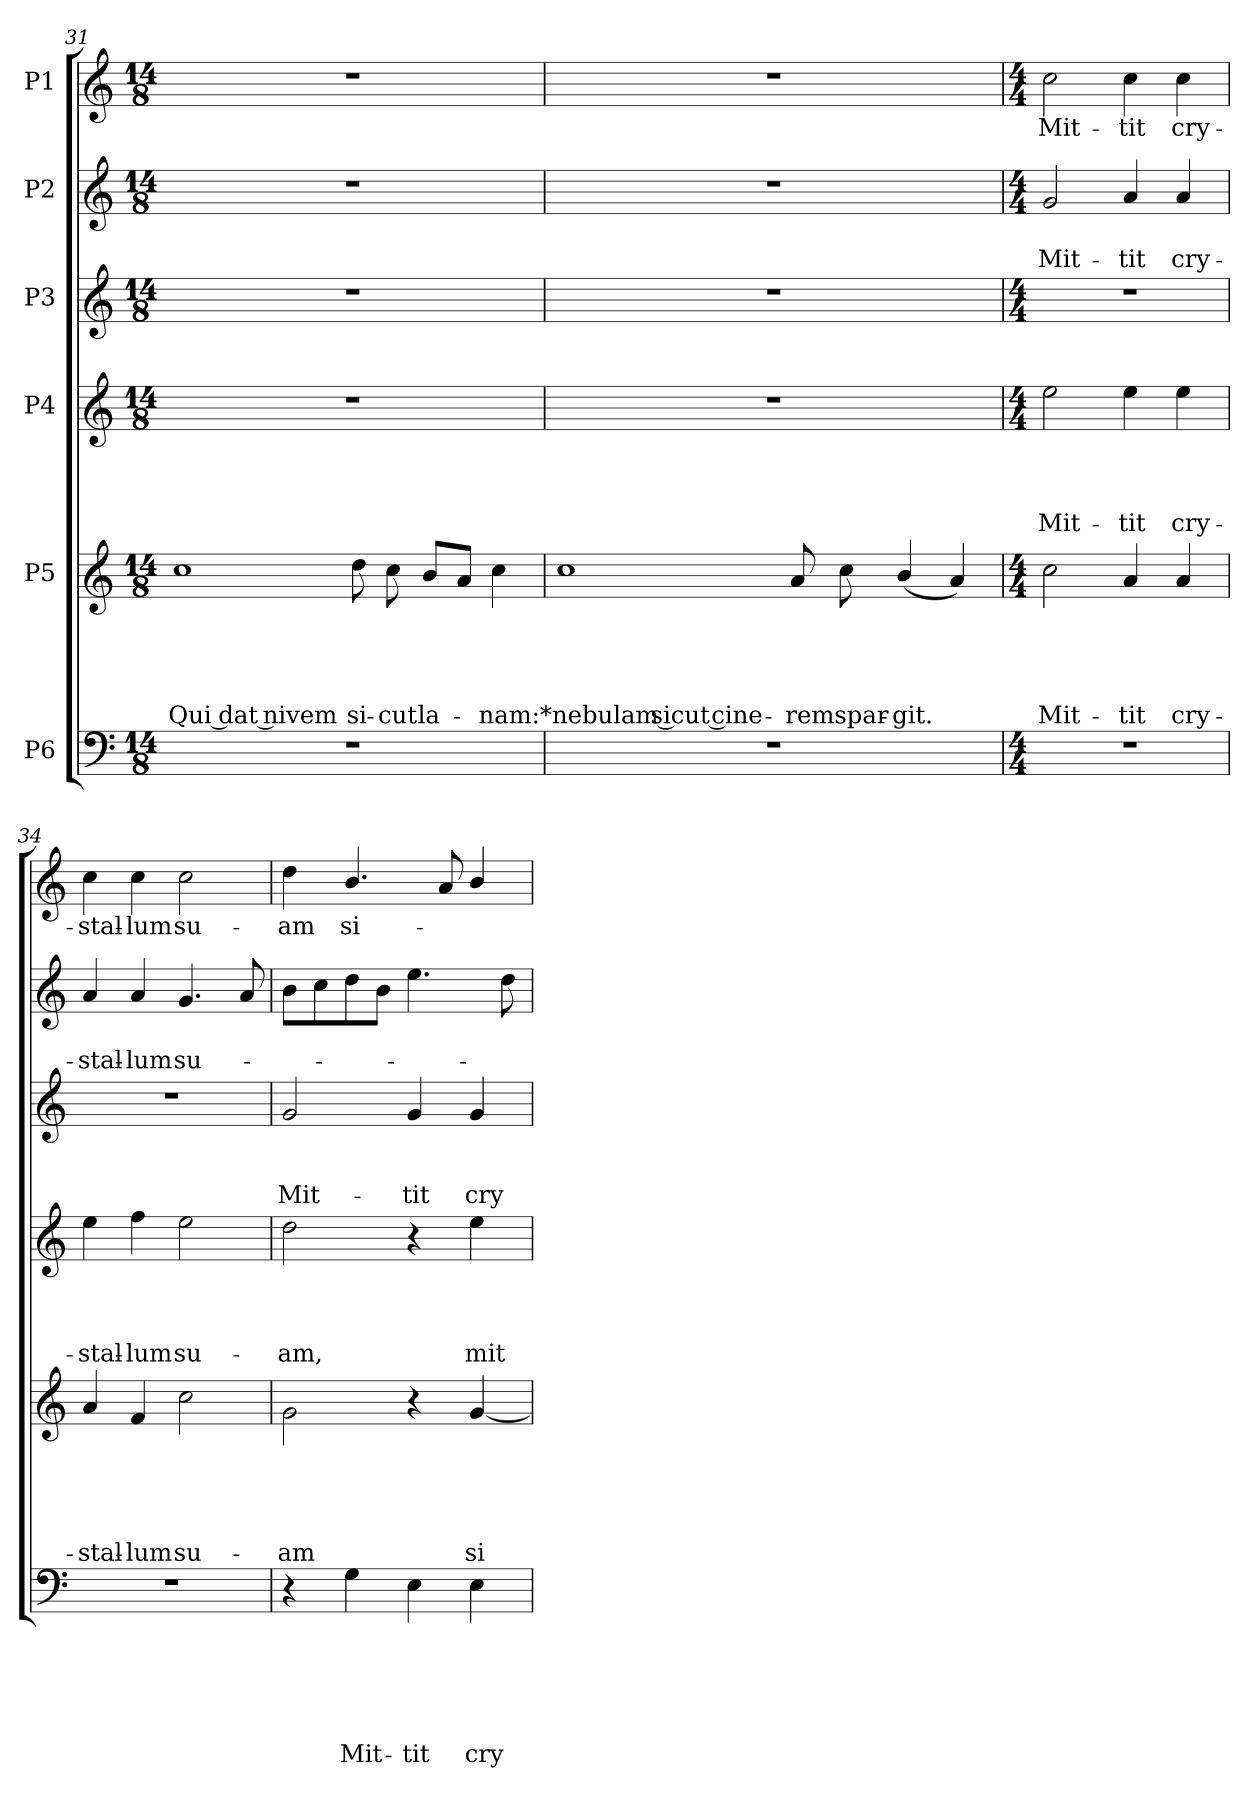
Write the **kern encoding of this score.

**kern	**text	**text	**text	**text	**text	**text	**kern	**text	**text	**text	**text	**text	**kern	**text	**text	**text	**text	**kern	**text	**text	**text	**kern	**text	**text	**kern	**text
*part6	*part6	*part6	*part6	*part6	*part6	*part6	*part5	*part5	*part5	*part5	*part5	*part5	*part4	*part4	*part4	*part4	*part4	*part3	*part3	*part3	*part3	*part2	*part2	*part2	*part1	*part1
*staff6	*staff6	*staff6	*staff6	*staff6	*staff6	*staff6	*staff5	*staff5	*staff5	*staff5	*staff5	*staff5	*staff4	*staff4	*staff4	*staff4	*staff4	*staff3	*staff3	*staff3	*staff3	*staff2	*staff2	*staff2	*staff1	*staff1
*I"P6	*	*	*	*	*	*	*I"P5	*	*	*	*	*	*I"P4	*	*	*	*	*I"P3	*	*	*	*I"P2	*	*	*I"P1	*
!!LO:LB:g=z
*clefF4	*	*	*	*	*	*	*clefG2	*	*	*	*	*	*clefG2	*	*	*	*	*clefG2	*	*	*	*clefG2	*	*	*clefG2	*
*	*	*	*	*	*	*	*ITrd7c12	*	*	*	*	*	*ITrd7c12	*	*	*	*	*	*	*	*	*	*	*	*	*
*k[]	*	*	*	*	*	*	*k[]	*	*	*	*	*	*k[]	*	*	*	*	*k[]	*	*	*	*k[]	*	*	*k[]	*
*C:	*	*	*	*	*	*	*C:	*	*	*	*	*	*C:	*	*	*	*	*C:	*	*	*	*C:	*	*	*C:	*
*M14/8	*	*	*	*	*	*	*M14/8	*	*	*	*	*	*M14/8	*	*	*	*	*M14/8	*	*	*	*M14/8	*	*	*M14/8	*
=31	=31	=31	=31	=31	=31	=31	=31	=31	=31	=31	=31	=31	=31	=31	=31	=31	=31	=31	=31	=31	=31	=31	=31	=31	=31	=31
!LO:N:vis=1	!	!	!	!	!	!	!	!	!	!	!	!LO:LY:b	!LO:N:vis=1	!	!	!	!	!LO:N:vis=1	!	!	!	!LO:N:vis=1	!	!	!LO:N:vis=1	!
1..r	.	.	.	.	.	.	1c	.	.	.	.	Qui dat nivem	1..r	.	.	.	.	1..r	.	.	.	1..r	.	.	1..r	.
!	!	!	!	!	!	!	!	!	!	!	!	!LO:LY:b	!	!	!	!	!	!	!	!	!	!	!	!	!	!
.	.	.	.	.	.	.	8d\	.	.	.	.	si-	.	.	.	.	.	.	.	.	.	.	.	.	.	.
!	!	!	!	!	!	!	!	!	!	!	!	!LO:LY:b	!	!	!	!	!	!	!	!	!	!	!	!	!	!
.	.	.	.	.	.	.	8c\	.	.	.	.	-cut	.	.	.	.	.	.	.	.	.	.	.	.	.	.
!	!	!	!	!	!	!	!	!	!	!	!	!LO:LY:b	!	!	!	!	!	!	!	!	!	!	!	!	!	!
.	.	.	.	.	.	.	8B/L	.	.	.	.	la-	.	.	.	.	.	.	.	.	.	.	.	.	.	.
.	.	.	.	.	.	.	8A/J	.	.	.	.	.	.	.	.	.	.	.	.	.	.	.	.	.	.	.
!	!	!	!	!	!	!	!	!	!	!	!	!LO:LY:b	!	!	!	!	!	!	!	!	!	!	!	!	!	!
.	.	.	.	.	.	.	4c\	.	.	.	.	-nam:*	.	.	.	.	.	.	.	.	.	.	.	.	.	.
=32	=32	=32	=32	=32	=32	=32	=32	=32	=32	=32	=32	=32	=32	=32	=32	=32	=32	=32	=32	=32	=32	=32	=32	=32	=32	=32
!LO:N:vis=1	!	!	!	!	!	!	!	!	!	!	!	!LO:LY:b	!LO:N:vis=1	!	!	!	!	!LO:N:vis=1	!	!	!	!LO:N:vis=1	!	!	!LO:N:vis=1	!
1..r	.	.	.	.	.	.	1c	.	.	.	.	nebulam sicut cine-	1..r	.	.	.	.	1..r	.	.	.	1..r	.	.	1..r	.
!	!	!	!	!	!	!	!	!	!	!	!	!LO:LY:b	!	!	!	!	!	!	!	!	!	!	!	!	!	!
.	.	.	.	.	.	.	8A/	.	.	.	.	-rem	.	.	.	.	.	.	.	.	.	.	.	.	.	.
!	!	!	!	!	!	!	!	!	!	!	!	!LO:LY:b	!	!	!	!	!	!	!	!	!	!	!	!	!	!
.	.	.	.	.	.	.	8c\	.	.	.	.	spar-	.	.	.	.	.	.	.	.	.	.	.	.	.	.
!	!	!	!	!	!	!	!	!	!	!	!	!LO:LY:b	!	!	!	!	!	!	!	!	!	!	!	!	!	!
.	.	.	.	.	.	.	(<4B/	.	.	.	.	-git.	.	.	.	.	.	.	.	.	.	.	.	.	.	.
.	.	.	.	.	.	.	4A/)	.	.	.	.	.	.	.	.	.	.	.	.	.	.	.	.	.	.	.
!!LO:PB:g=z
=33	=33	=33	=33	=33	=33	=33	=33	=33	=33	=33	=33	=33	=33	=33	=33	=33	=33	=33	=33	=33	=33	=33	=33	=33	=33	=33
*M4/4	*	*	*	*	*	*	*M4/4	*	*	*	*	*	*M4/4	*	*	*	*	*M4/4	*	*	*	*M4/4	*	*	*M4/4	*
!	!	!	!	!	!	!	!	!	!	!	!	!LO:LY:b	!	!	!	!	!LO:LY:b	!	!	!	!	!	!	!LO:LY:b	!	!LO:LY:b
1r	.	.	.	.	.	.	2c\	.	.	.	.	Mit-	2e\	.	.	.	Mit-	1r	.	.	.	2g/	.	Mit-	2cc\	Mit-
!	!	!	!	!	!	!	!	!	!	!	!	!LO:LY:b	!	!	!	!	!LO:LY:b	!	!	!	!	!	!	!LO:LY:b	!	!LO:LY:b
.	.	.	.	.	.	.	4A/	.	.	.	.	-tit	4e\	.	.	.	-tit	.	.	.	.	4a/	.	-tit	4cc\	-tit
!	!	!	!	!	!	!	!	!	!	!	!	!LO:LY:b	!	!	!	!	!LO:LY:b	!	!	!	!	!	!	!LO:LY:b	!	!LO:LY:b
.	.	.	.	.	.	.	4A/	.	.	.	.	cry-	4e\	.	.	.	cry-	.	.	.	.	4a/	.	cry-	4cc\	cry-
=34	=34	=34	=34	=34	=34	=34	=34	=34	=34	=34	=34	=34	=34	=34	=34	=34	=34	=34	=34	=34	=34	=34	=34	=34	=34	=34
!	!	!	!	!	!	!	!	!	!	!	!	!LO:LY:b	!	!	!	!	!LO:LY:b	!	!	!	!	!	!	!LO:LY:b	!	!LO:LY:b
1r	.	.	.	.	.	.	4A/	.	.	.	.	-stal-	4e\	.	.	.	-stal-	1r	.	.	.	4a/	.	-stal-	4cc\	-stal-
!	!	!	!	!	!	!	!	!	!	!	!	!LO:LY:b	!	!	!	!	!LO:LY:b	!	!	!	!	!	!	!LO:LY:b	!	!LO:LY:b
.	.	.	.	.	.	.	4F/	.	.	.	.	-lum	4f\	.	.	.	-lum	.	.	.	.	4a/	.	-lum	4cc\	-lum
!	!	!	!	!	!	!	!	!	!	!	!	!LO:LY:b	!	!	!	!	!LO:LY:b	!	!	!	!	!	!	!LO:LY:b	!	!LO:LY:b
.	.	.	.	.	.	.	2c\	.	.	.	.	su-	2e\	.	.	.	su-	.	.	.	.	4.g/	.	su-	2cc\	su-
.	.	.	.	.	.	.	.	.	.	.	.	.	.	.	.	.	.	.	.	.	.	8a/	.	.	.	.
=35	=35	=35	=35	=35	=35	=35	=35	=35	=35	=35	=35	=35	=35	=35	=35	=35	=35	=35	=35	=35	=35	=35	=35	=35	=35	=35
!	!	!	!	!	!	!	!	!	!	!	!	!LO:LY:b	!	!	!	!	!LO:LY:b	!	!	!	!LO:LY:b	!	!	!	!	!LO:LY:b
4r	.	.	.	.	.	.	2G\	.	.	.	.	-am	2d\	.	.	.	-am,	2g/	.	.	Mit-	8b\L	.	.	4dd\	-am
.	.	.	.	.	.	.	.	.	.	.	.	.	.	.	.	.	.	.	.	.	.	8cc\	.	.	.	.
!	!	!	!	!	!	!LO:LY:b	!	!	!	!	!	!	!	!	!	!	!	!	!	!	!	!	!	!	!	!LO:LY:b
4G\	.	.	.	.	.	Mit-	.	.	.	.	.	.	.	.	.	.	.	.	.	.	.	8dd\	.	.	4.b/	si-
.	.	.	.	.	.	.	.	.	.	.	.	.	.	.	.	.	.	.	.	.	.	8b\J	.	.	.	.
!	!	!	!	!	!	!LO:LY:b	!	!	!	!	!	!	!	!	!	!	!	!	!	!	!LO:LY:b	!	!	!	!	!
4E\	.	.	.	.	.	-tit	4r	.	.	.	.	.	4r	.	.	.	.	4g/	.	.	-tit	4.ee\	.	.	.	.
.	.	.	.	.	.	.	.	.	.	.	.	.	.	.	.	.	.	.	.	.	.	.	.	.	8a/	.
!	!	!	!	!	!	!LO:LY:b	!	!	!	!	!	!LO:LY:b	!	!	!	!	!LO:LY:b	!	!	!	!LO:LY:b	!	!	!	!	!
4E\	.	.	.	.	.	cry-	[<4G/	.	.	.	.	si-	4e\	.	.	.	mit-	4g/	.	.	cry-	.	.	.	4b/	.
.	.	.	.	.	.	.	.	.	.	.	.	.	.	.	.	.	.	.	.	.	.	8dd\	.	.	.	.
=	=	=	=	=	=	=	=	=	=	=	=	=	=	=	=	=	=	=	=	=	=	=	=	=	=	=
*-	*-	*-	*-	*-	*-	*-	*-	*-	*-	*-	*-	*-	*-	*-	*-	*-	*-	*-	*-	*-	*-	*-	*-	*-	*-	*-
